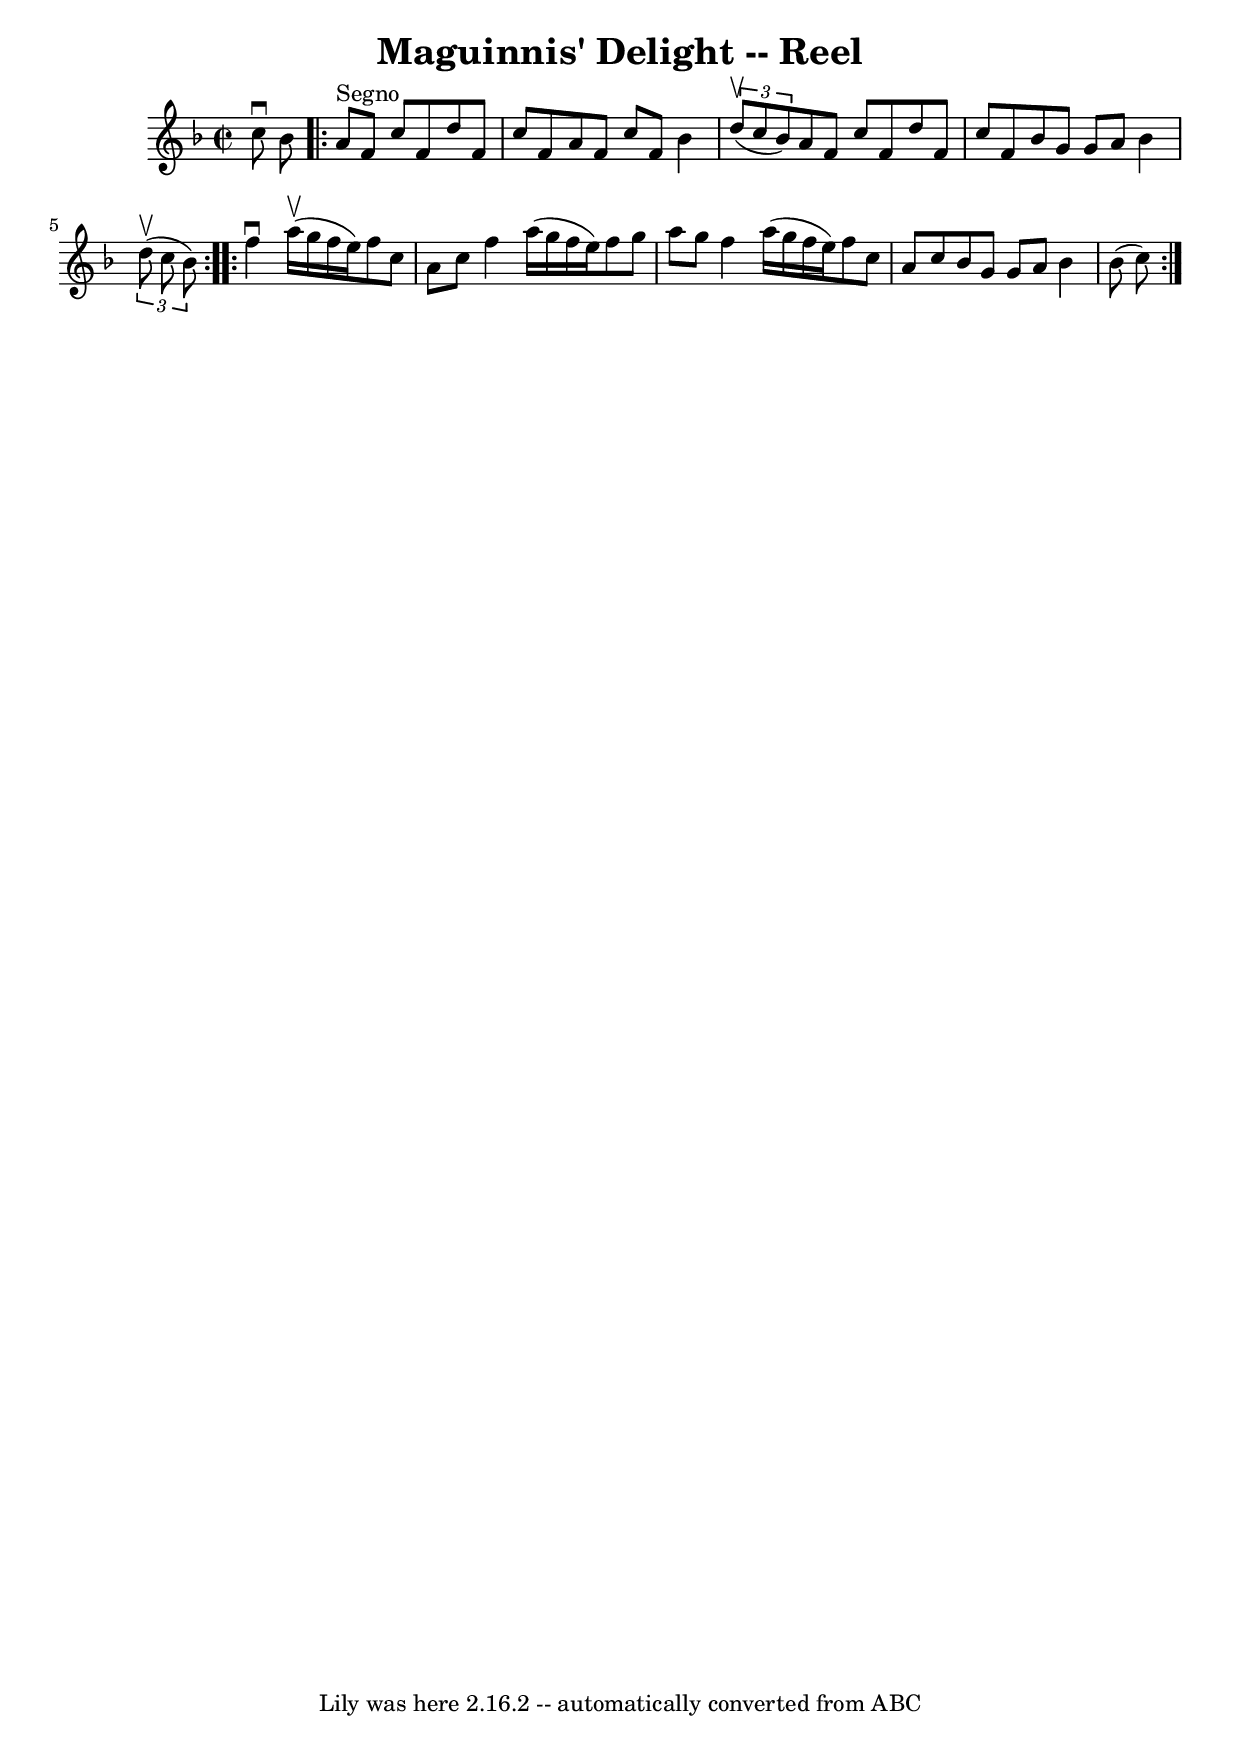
\version "2.7.40"
\include "Mammoth.ily"
\header {
	%% book = "Ryan's Mammoth Collection"
	crossRefNumber = "1"
	footnotes = "\\\\324"
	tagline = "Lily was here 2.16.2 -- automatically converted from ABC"
	title = "Maguinnis' Delight -- Reel"
}
voicedefault =  {


\override Staff.TimeSignature #'style = #'C
 \time 2/2 \key f \major c''8^\downbow bes'8    |
     
\repeat volta 2 { a'8^"Segno" f'8 c''8 f'8 d''8 f'8 c''8    
f'8    |
 a'8 f'8 c''8 f'8 bes'4    \times 2/3 { d''8 
^\upbow(c''8 bes'8) }   |
 a'8 f'8 c''8 f'8 d''8   
 f'8 c''8 f'8    |
 bes'8 g'8 g'8 a'8 bes'4    
\times 2/3 { d''8^\upbow(c''8 bes'8) }   }     \repeat volta 2 {   
f''4^\downbow a''16^\upbow(g''16 f''16 e''16) f''8 c''8    
a'8 c''8    |
 f''4 a''16 (g''16 f''16 e''16) f''8  
 g''8 a''8 g''8    |
 f''4 a''16 (g''16 f''16 e''16  
-) f''8 c''8 a'8 c''8    |
 bes'8 g'8 g'8 a'8    
bes'4 bes'8 (c''8)     }   
}

\score{
    <<

	\context Staff="default"
	{
	    \voicedefault 
	}

    >>
	\layout {
	}
	\midi {}
}
